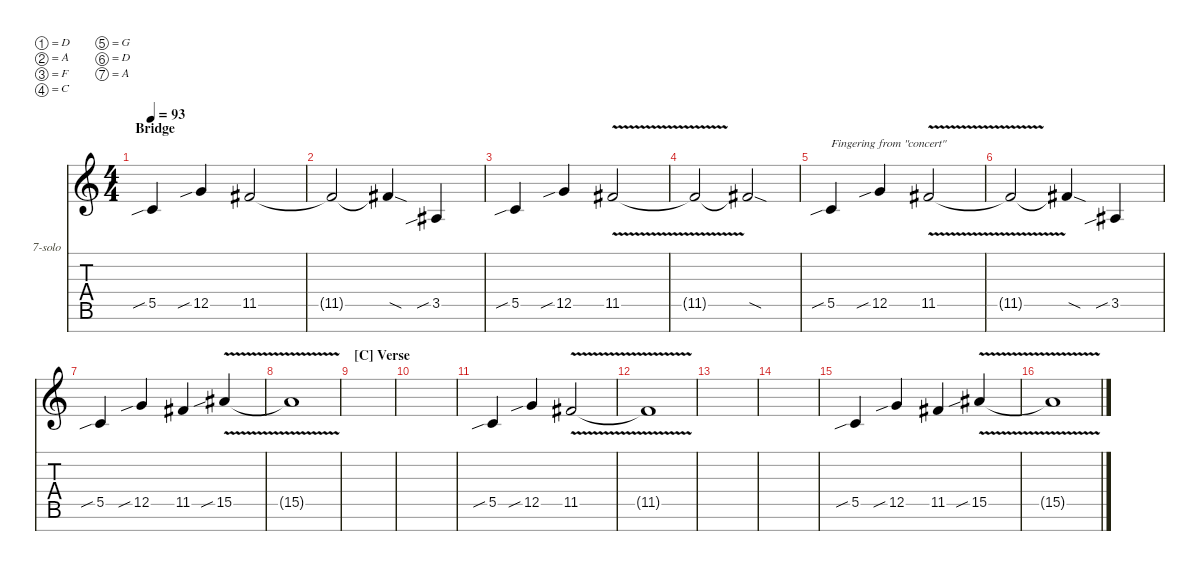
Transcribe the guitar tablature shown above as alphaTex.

\defaultSystemsLayout 4
\hideDynamics
\bracketExtendMode nobrackets
\firstSystemTrackNameOrientation horizontal
\otherSystemsTrackNameOrientation horizontal
\track ("Guitar - Lead" "7-solo") {defaultSystemsLayout 8 instrument distortionguitar}
\staff {score tabs}
\tuning (D4 A3 F3 C3 G2 D2 A1)
\ts (4 4)
\section ("" "Bridge")
\scale
0.969568
\tempo 93
\accidentals auto
\clef g2
\ottava regular
\simile none
\scale
1.2086
\ks c
5.5{sib}.4{dy f beam Up} 12.5{sib}.4{beam Up} 11.5{acc #}.2{beam Up} |
\scale
1.03043
\scale
0.965147 11.5{t acc #}.2{beam Up} 11.5{sod t acc #}.4{beam Up} 3.5{sib acc #}.4{beam Up} |
\scale
0.969568
\scale
0.965147 5.5{sib}.4{beam Up} 12.5{sib}.4{beam Up} 11.5{v acc #}.2{beam Up} |
\scale
1.03043
\scale
0.965147 11.5{t acc #}.2{beam Up} 11.5{sod t acc #}.2{beam Up} |
\scale
0.969568
\scale
0.965147 5.5{sib}.4{txt "Fingering from \"concert\"" beam Up} 12.5{sib}.4{beam Up} 11.5{v acc #}.2{beam Up} |
\scale
1.03043
\scale
0.965147 11.5{t acc #}.2{beam Up} 11.5{sod t acc #}.4{beam Up} 3.5{sib acc #}.4{beam Up} |
\scale
0.969568
\scale
0.965147 5.5{sib}.4{beam Up} 12.5{sib}.4{beam Up} 11.5{acc #}.4{beam Up} 15.5{v sib acc #}.4{beam Up} |
\scale
1.03043
\scale
1.00052 15.5{t acc #}.1{beam Up} |
\section ("C" "Verse")
\scale
0.969568
\scale
1.2086 |
\scale
1.03043
\scale
0.965147 |
\scale
0.969568
\scale
0.965147 5.5{sib}.4{beam Up} 12.5{sib}.4{beam Up} 11.5{v acc #}.2{beam Up} |
\scale
1.03043
\scale
0.965147 11.5{t acc #}.1{beam Up} |
\scale
0.969568
\scale
0.965147 |
\scale
1.03043
\scale
0.965147 |
\scale
0.969568
\scale
0.965147 5.5{sib}.4{beam Up} 12.5{sib}.4{beam Up} 11.5{acc #}.4{beam Up} 15.5{v sib acc #}.4{beam Up} |
\scale
1.03043
\scale
1.00052 15.5{t acc #}.1{beam Up}
